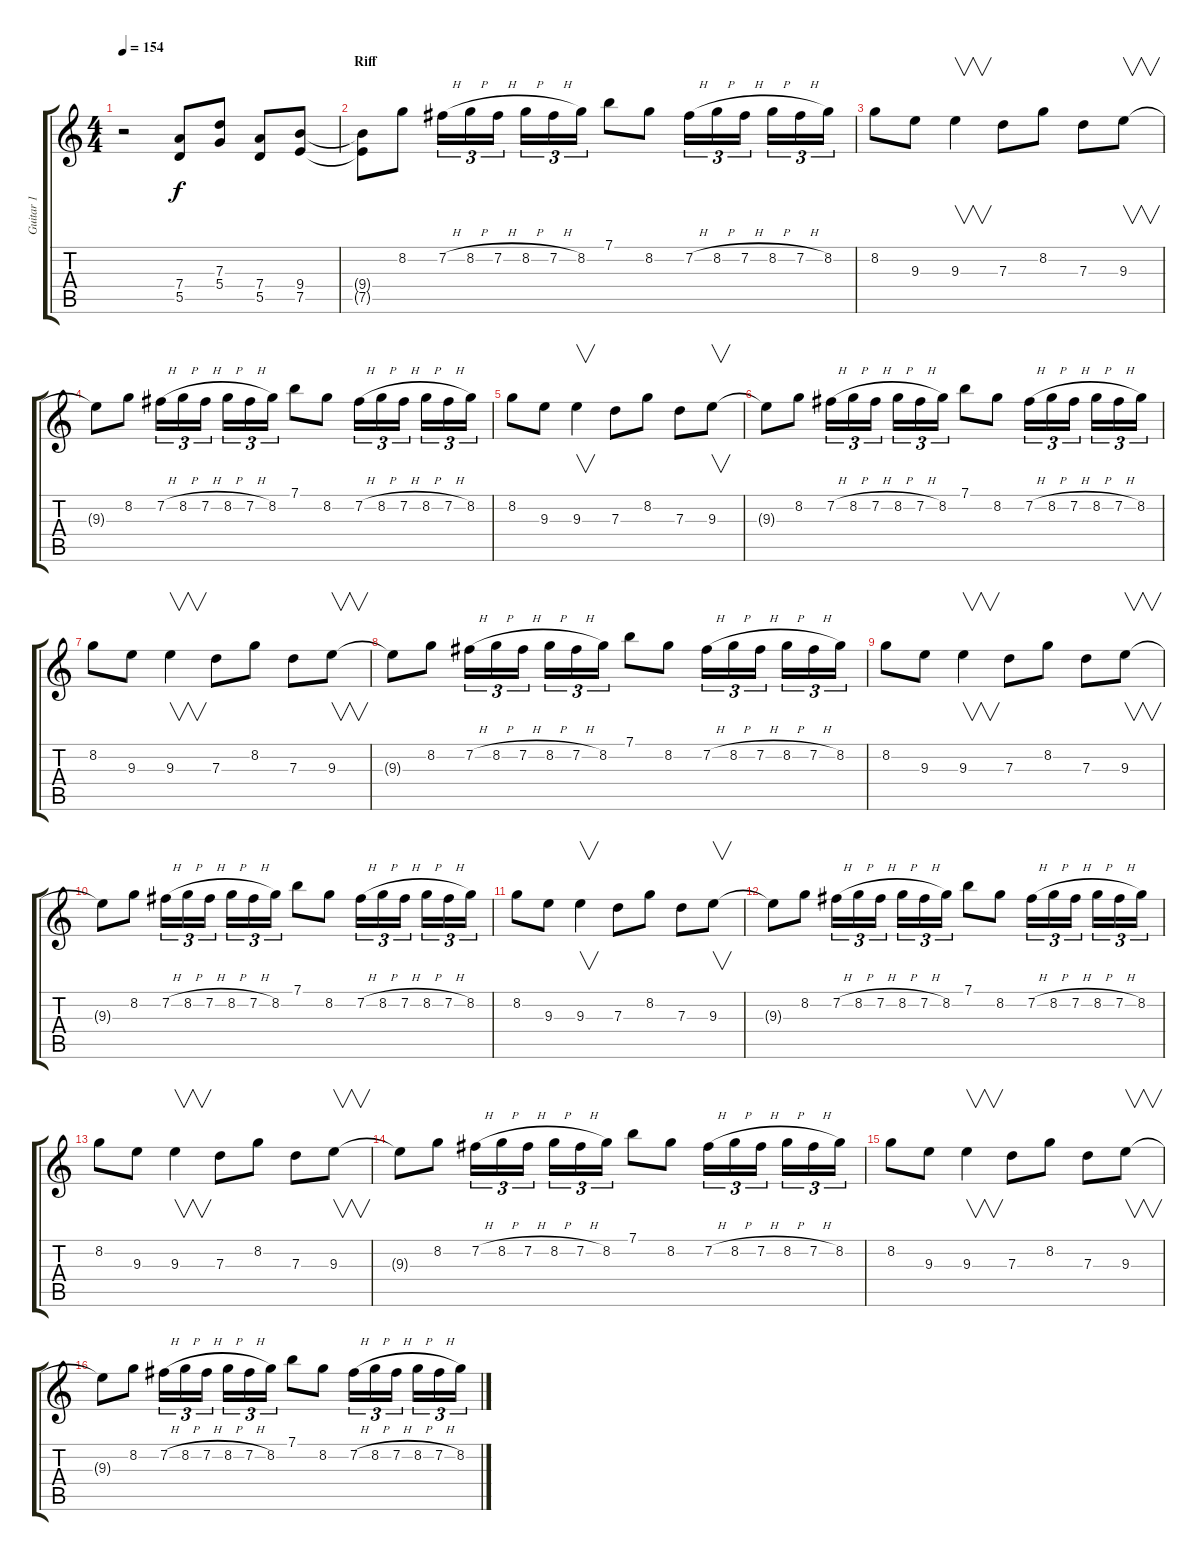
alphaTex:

\track ("Guitar 1" "Guitar 1") {instrument distortionguitar}
\staff {score tabs}
\tuning (E4 B3 G3 D3 A2 E2) {hide}
\ts (4 4)
\tempo 154
\clef g2
\ks c
r.2{dy f} (7.4 5.5).8 (7.3 5.4).8 (7.4 5.5).8 (9.4 7.5).8 |
\section ("" "Riff ")
(9.4{t} 7.5{t}).8{volume 14 balance 0} 8.2.8 7.2{h}.16{tu (3 2)} 8.2{h}.16{tu (3 2)} 7.2{h}.16{tu (3 2)} 8.2{h}.16{tu (3 2)} 7.2{h}.16{tu (3 2)} 8.2.16{tu (3 2)} 7.1.8 8.2.8 7.2{h}.16{tu (3 2)} 8.2{h}.16{tu (3 2)} 7.2{h}.16{tu (3 2)} 8.2{h}.16{tu (3 2)} 7.2{h}.16{tu (3 2)} 8.2.16{tu (3 2)} |
8.2.8 9.3.8 9.3.4{v} 7.3.8 8.2.8 7.3.8 9.3.8{v} |
9.3{t}.8 8.2.8 7.2{h}.16{tu (3 2)} 8.2{h}.16{tu (3 2)} 7.2{h}.16{tu (3 2)} 8.2{h}.16{tu (3 2)} 7.2{h}.16{tu (3 2)} 8.2.16{tu (3 2)} 7.1.8 8.2.8 7.2{h}.16{tu (3 2)} 8.2{h}.16{tu (3 2)} 7.2{h}.16{tu (3 2)} 8.2{h}.16{tu (3 2)} 7.2{h}.16{tu (3 2)} 8.2.16{tu (3 2)} |
8.2.8 9.3.8 9.3.4{v} 7.3.8 8.2.8 7.3.8 9.3.8{v} |
9.3{t}.8 8.2.8 7.2{h}.16{tu (3 2)} 8.2{h}.16{tu (3 2)} 7.2{h}.16{tu (3 2)} 8.2{h}.16{tu (3 2)} 7.2{h}.16{tu (3 2)} 8.2.16{tu (3 2)} 7.1.8 8.2.8 7.2{h}.16{tu (3 2)} 8.2{h}.16{tu (3 2)} 7.2{h}.16{tu (3 2)} 8.2{h}.16{tu (3 2)} 7.2{h}.16{tu (3 2)} 8.2.16{tu (3 2)} |
8.2.8 9.3.8 9.3.4{v} 7.3.8 8.2.8 7.3.8 9.3.8{v} |
9.3{t}.8 8.2.8 7.2{h}.16{tu (3 2)} 8.2{h}.16{tu (3 2)} 7.2{h}.16{tu (3 2)} 8.2{h}.16{tu (3 2)} 7.2{h}.16{tu (3 2)} 8.2.16{tu (3 2)} 7.1.8 8.2.8 7.2{h}.16{tu (3 2)} 8.2{h}.16{tu (3 2)} 7.2{h}.16{tu (3 2)} 8.2{h}.16{tu (3 2)} 7.2{h}.16{tu (3 2)} 8.2.16{tu (3 2)} |
8.2.8 9.3.8 9.3.4{v} 7.3.8 8.2.8 7.3.8 9.3.8{v} |
9.3{t}.8 8.2.8 7.2{h}.16{tu (3 2)} 8.2{h}.16{tu (3 2)} 7.2{h}.16{tu (3 2)} 8.2{h}.16{tu (3 2)} 7.2{h}.16{tu (3 2)} 8.2.16{tu (3 2)} 7.1.8 8.2.8 7.2{h}.16{tu (3 2)} 8.2{h}.16{tu (3 2)} 7.2{h}.16{tu (3 2)} 8.2{h}.16{tu (3 2)} 7.2{h}.16{tu (3 2)} 8.2.16{tu (3 2)} |
8.2.8 9.3.8 9.3.4{v} 7.3.8 8.2.8 7.3.8 9.3.8{v} |
9.3{t}.8 8.2.8 7.2{h}.16{tu (3 2)} 8.2{h}.16{tu (3 2)} 7.2{h}.16{tu (3 2)} 8.2{h}.16{tu (3 2)} 7.2{h}.16{tu (3 2)} 8.2.16{tu (3 2)} 7.1.8 8.2.8 7.2{h}.16{tu (3 2)} 8.2{h}.16{tu (3 2)} 7.2{h}.16{tu (3 2)} 8.2{h}.16{tu (3 2)} 7.2{h}.16{tu (3 2)} 8.2.16{tu (3 2)} |
8.2.8 9.3.8 9.3.4{v} 7.3.8 8.2.8 7.3.8 9.3.8{v} |
9.3{t}.8 8.2.8 7.2{h}.16{tu (3 2)} 8.2{h}.16{tu (3 2)} 7.2{h}.16{tu (3 2)} 8.2{h}.16{tu (3 2)} 7.2{h}.16{tu (3 2)} 8.2.16{tu (3 2)} 7.1.8 8.2.8 7.2{h}.16{tu (3 2)} 8.2{h}.16{tu (3 2)} 7.2{h}.16{tu (3 2)} 8.2{h}.16{tu (3 2)} 7.2{h}.16{tu (3 2)} 8.2.16{tu (3 2)} |
8.2.8 9.3.8 9.3.4{v} 7.3.8 8.2.8 7.3.8 9.3.8{v} |
9.3{t}.8 8.2.8 7.2{h}.16{tu (3 2)} 8.2{h}.16{tu (3 2)} 7.2{h}.16{tu (3 2)} 8.2{h}.16{tu (3 2)} 7.2{h}.16{tu (3 2)} 8.2.16{tu (3 2)} 7.1.8 8.2.8 7.2{h}.16{tu (3 2)} 8.2{h}.16{tu (3 2)} 7.2{h}.16{tu (3 2)} 8.2{h}.16{tu (3 2)} 7.2{h}.16{tu (3 2)} 8.2.16{tu (3 2)}
